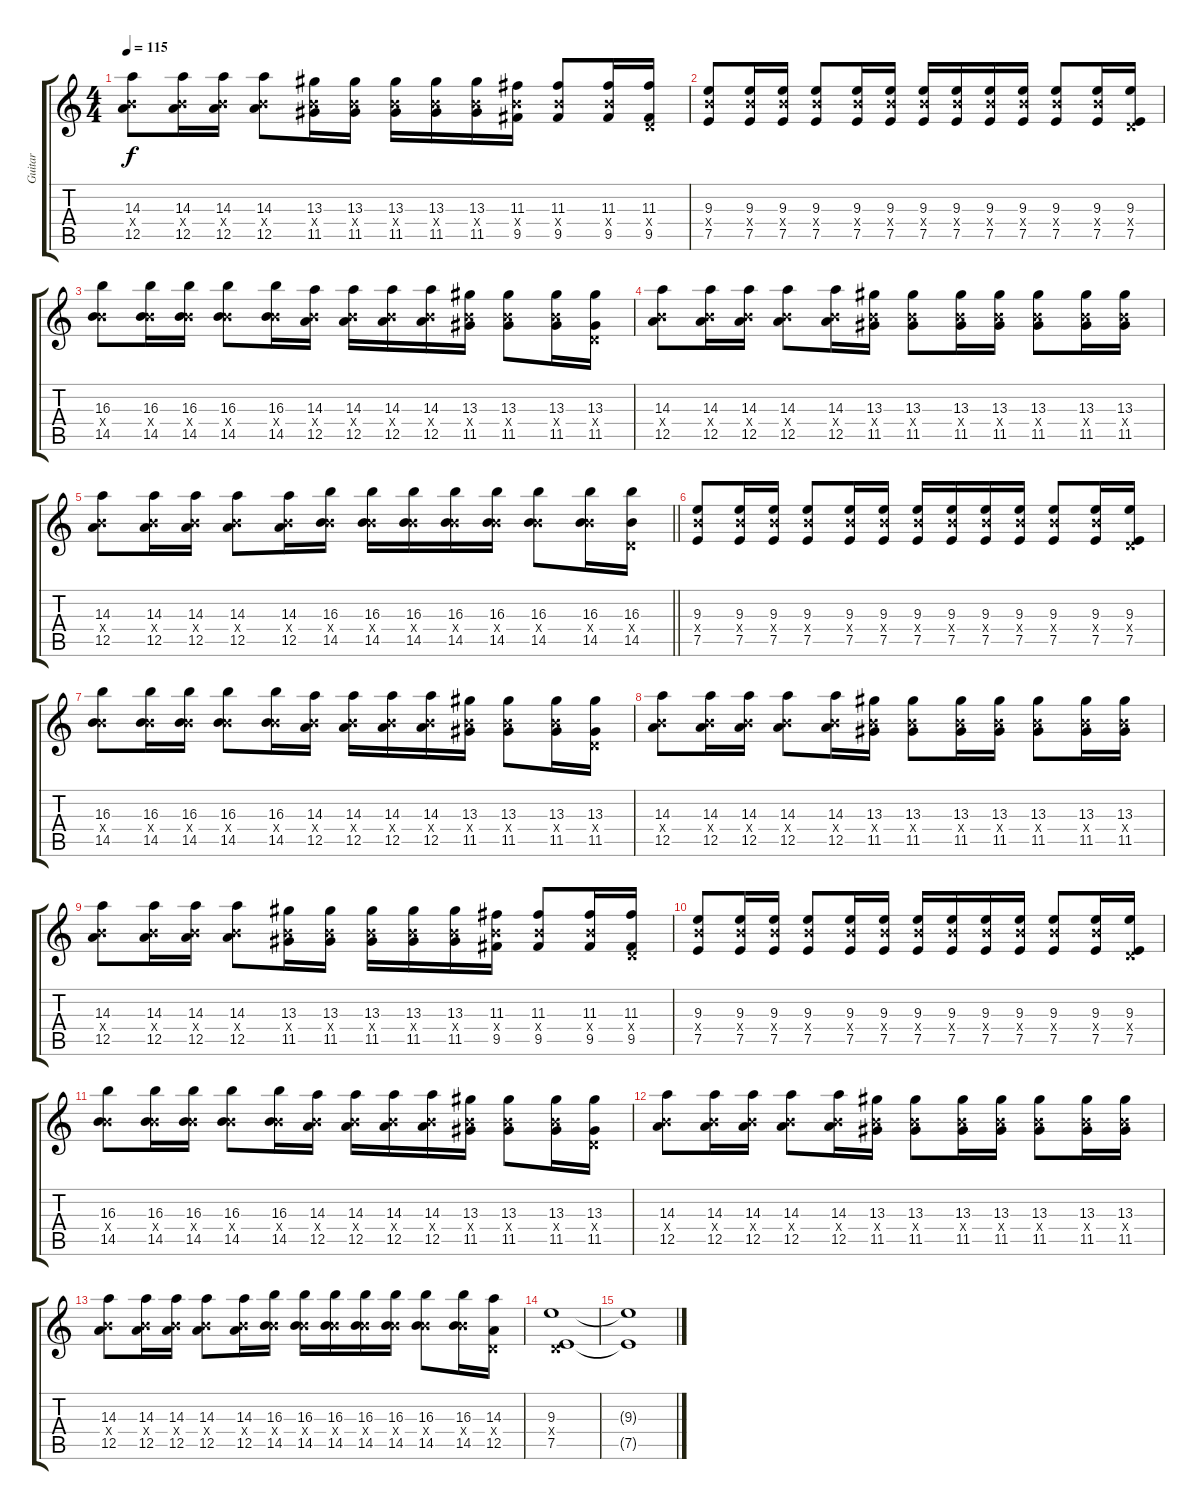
\track ("Guitar" "Guitar") {instrument distortionguitar}
\staff {score tabs}
\tuning (E4 B3 G3 D3 A2 E2) {hide}
\ts (4 4)
\tempo 115
\clef g2
\ks c
(14.3 9.4{x} 12.5).8{dy f} (14.3 9.4{x} 12.5).16 (14.3 9.4{x} 12.5).16 (14.3 9.4{x} 12.5).8 (13.3 9.4{x} 11.5).16 (13.3 9.4{x} 11.5).16 (13.3 9.4{x} 11.5).16 (13.3 9.4{x} 11.5).16 (13.3 9.4{x} 11.5).16 (11.3 9.4{x} 9.5).16 (11.3 9.4{x} 9.5).8 (11.3 9.4{x} 9.5).16 (11.3 0.4{x} 9.5).16 |
(9.3 9.4{x} 7.5).8 (9.3 9.4{x} 7.5).16 (9.3 9.4{x} 7.5).16 (9.3 9.4{x} 7.5).8 (9.3 9.4{x} 7.5).16 (9.3 9.4{x} 7.5).16 (9.3 9.4{x} 7.5).16 (9.3 9.4{x} 7.5).16 (9.3 9.4{x} 7.5).16 (9.3 9.4{x} 7.5).16 (9.3 9.4{x} 7.5).8 (9.3 9.4{x} 7.5).16 (9.3 0.4{x} 7.5).16 |
(16.3 9.4{x} 14.5).8 (16.3 9.4{x} 14.5).16 (16.3 9.4{x} 14.5).16 (16.3 9.4{x} 14.5).8 (16.3 9.4{x} 14.5).16 (14.3 9.4{x} 12.5).16 (14.3 9.4{x} 12.5).16 (14.3 9.4{x} 12.5).16 (14.3 9.4{x} 12.5).16 (13.3 9.4{x} 11.5).16 (13.3 9.4{x} 11.5).8 (13.3 9.4{x} 11.5).16 (13.3 0.4{x} 11.5).16 |
(14.3 9.4{x} 12.5).8 (14.3 9.4{x} 12.5).16 (14.3 9.4{x} 12.5).16 (14.3 9.4{x} 12.5).8 (14.3 9.4{x} 12.5).16 (13.3 9.4{x} 11.5).16 (13.3 9.4{x} 11.5).8 (13.3 9.4{x} 11.5).16 (13.3 9.4{x} 11.5).16 (13.3 9.4{x} 11.5).8 (13.3 9.4{x} 11.5).16 (13.3 9.4{x} 11.5).16 |
\barLineRight lightlight
(14.3 9.4{x} 12.5).8 (14.3 9.4{x} 12.5).16 (14.3 9.4{x} 12.5).16 (14.3 9.4{x} 12.5).8 (14.3 9.4{x} 12.5).16 (16.3 9.4{x} 14.5).16 (16.3 9.4{x} 14.5).16 (16.3 9.4{x} 14.5).16 (16.3 9.4{x} 14.5).16 (16.3 9.4{x} 14.5).16 (16.3 9.4{x} 14.5).8 (16.3 9.4{x} 14.5).16 (16.3 0.4{x} 14.5).16 |
(9.3 9.4{x} 7.5).8 (9.3 9.4{x} 7.5).16 (9.3 9.4{x} 7.5).16 (9.3 9.4{x} 7.5).8 (9.3 9.4{x} 7.5).16 (9.3 9.4{x} 7.5).16 (9.3 9.4{x} 7.5).16 (9.3 9.4{x} 7.5).16 (9.3 9.4{x} 7.5).16 (9.3 9.4{x} 7.5).16 (9.3 9.4{x} 7.5).8 (9.3 9.4{x} 7.5).16 (9.3 0.4{x} 7.5).16 |
(16.3 9.4{x} 14.5).8 (16.3 9.4{x} 14.5).16 (16.3 9.4{x} 14.5).16 (16.3 9.4{x} 14.5).8 (16.3 9.4{x} 14.5).16 (14.3 9.4{x} 12.5).16 (14.3 9.4{x} 12.5).16 (14.3 9.4{x} 12.5).16 (14.3 9.4{x} 12.5).16 (13.3 9.4{x} 11.5).16 (13.3 9.4{x} 11.5).8 (13.3 9.4{x} 11.5).16 (13.3 0.4{x} 11.5).16 |
(14.3 9.4{x} 12.5).8 (14.3 9.4{x} 12.5).16 (14.3 9.4{x} 12.5).16 (14.3 9.4{x} 12.5).8 (14.3 9.4{x} 12.5).16 (13.3 9.4{x} 11.5).16 (13.3 9.4{x} 11.5).8 (13.3 9.4{x} 11.5).16 (13.3 9.4{x} 11.5).16 (13.3 9.4{x} 11.5).8 (13.3 9.4{x} 11.5).16 (13.3 9.4{x} 11.5).16 |
(14.3 9.4{x} 12.5).8 (14.3 9.4{x} 12.5).16 (14.3 9.4{x} 12.5).16 (14.3 9.4{x} 12.5).8 (13.3 9.4{x} 11.5).16 (13.3 9.4{x} 11.5).16 (13.3 9.4{x} 11.5).16 (13.3 9.4{x} 11.5).16 (13.3 9.4{x} 11.5).16 (11.3 9.4{x} 9.5).16 (11.3 9.4{x} 9.5).8 (11.3 9.4{x} 9.5).16 (11.3 0.4{x} 9.5).16 |
(9.3 9.4{x} 7.5).8 (9.3 9.4{x} 7.5).16 (9.3 9.4{x} 7.5).16 (9.3 9.4{x} 7.5).8 (9.3 9.4{x} 7.5).16 (9.3 9.4{x} 7.5).16 (9.3 9.4{x} 7.5).16 (9.3 9.4{x} 7.5).16 (9.3 9.4{x} 7.5).16 (9.3 9.4{x} 7.5).16 (9.3 9.4{x} 7.5).8 (9.3 9.4{x} 7.5).16 (9.3 0.4{x} 7.5).16 |
(16.3 9.4{x} 14.5).8 (16.3 9.4{x} 14.5).16 (16.3 9.4{x} 14.5).16 (16.3 9.4{x} 14.5).8 (16.3 9.4{x} 14.5).16 (14.3 9.4{x} 12.5).16 (14.3 9.4{x} 12.5).16 (14.3 9.4{x} 12.5).16 (14.3 9.4{x} 12.5).16 (13.3 9.4{x} 11.5).16 (13.3 9.4{x} 11.5).8 (13.3 9.4{x} 11.5).16 (13.3 0.4{x} 11.5).16 |
(14.3 9.4{x} 12.5).8 (14.3 9.4{x} 12.5).16 (14.3 9.4{x} 12.5).16 (14.3 9.4{x} 12.5).8 (14.3 9.4{x} 12.5).16 (13.3 9.4{x} 11.5).16 (13.3 9.4{x} 11.5).8 (13.3 9.4{x} 11.5).16 (13.3 9.4{x} 11.5).16 (13.3 9.4{x} 11.5).8 (13.3 9.4{x} 11.5).16 (13.3 9.4{x} 11.5).16 |
(14.3 9.4{x} 12.5).8 (14.3 9.4{x} 12.5).16 (14.3 9.4{x} 12.5).16 (14.3 9.4{x} 12.5).8 (14.3 9.4{x} 12.5).16 (16.3 9.4{x} 14.5).16 (16.3 9.4{x} 14.5).16 (16.3 9.4{x} 14.5).16 (16.3 9.4{x} 14.5).16 (16.3 9.4{x} 14.5).16 (16.3 9.4{x} 14.5).8 (16.3 9.4{x} 14.5).16 (14.3 0.4{x} 12.5).16 |
(9.3 0.4{x} 7.5).1 |
(9.3{t} 7.5{t}).1
